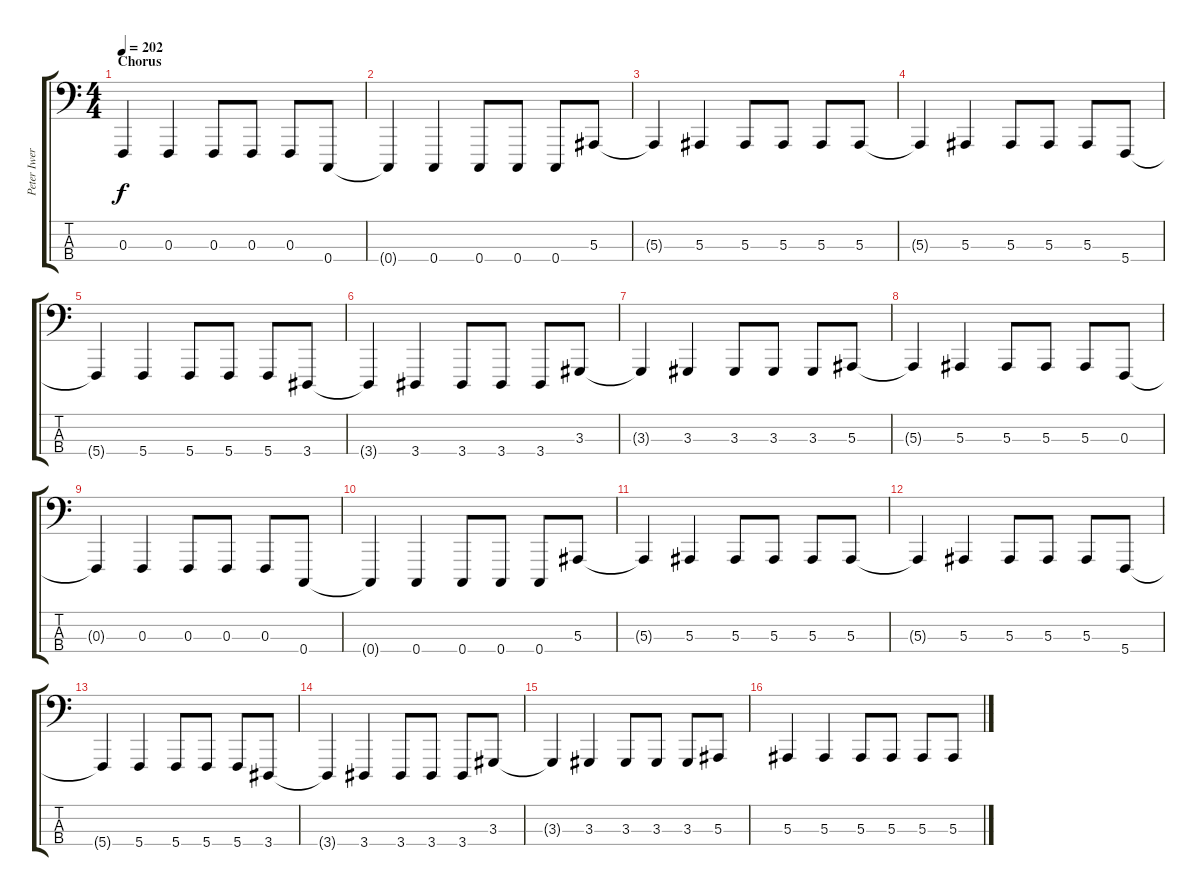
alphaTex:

\track ("Peter Iwers" "Peter Iwer") {instrument lead8bassandlead}
\staff {score tabs}
\tuning (Eb2 Bb1 F1 C1) {hide}
\ts (4 4)
\section ("" "Chorus")
\tempo 202
\clef f4
\ks c
0.3{t}.4{dy f} 0.3.4 0.3.8 0.3.8 0.3.8 0.4.8 |
0.4{t}.4 0.4.4 0.4.8 0.4.8 0.4.8 5.3.8 |
5.3{t}.4 5.3.4 5.3.8 5.3.8 5.3.8 5.3.8 |
5.3{t}.4 5.3.4 5.3.8 5.3.8 5.3.8 5.4.8 |
5.4{t}.4 5.4.4 5.4.8 5.4.8 5.4.8 3.4.8 |
3.4{t}.4 3.4.4 3.4.8 3.4.8 3.4.8 3.3.8 |
3.3{t}.4 3.3.4 3.3.8 3.3.8 3.3.8 5.3.8 |
5.3{t}.4 5.3.4 5.3.8 5.3.8 5.3.8 0.3.8 |
0.3{t}.4 0.3.4 0.3.8 0.3.8 0.3.8 0.4.8 |
0.4{t}.4 0.4.4 0.4.8 0.4.8 0.4.8 5.3.8 |
5.3{t}.4 5.3.4 5.3.8 5.3.8 5.3.8 5.3.8 |
5.3{t}.4 5.3.4 5.3.8 5.3.8 5.3.8 5.4.8 |
5.4{t}.4 5.4.4 5.4.8 5.4.8 5.4.8 3.4.8 |
3.4{t}.4 3.4.4 3.4.8 3.4.8 3.4.8 3.3.8 |
3.3{t}.4 3.3.4 3.3.8 3.3.8 3.3.8 5.3.8 |
5.3.4 5.3.4 5.3.8 5.3.8 5.3.8 5.3.8
